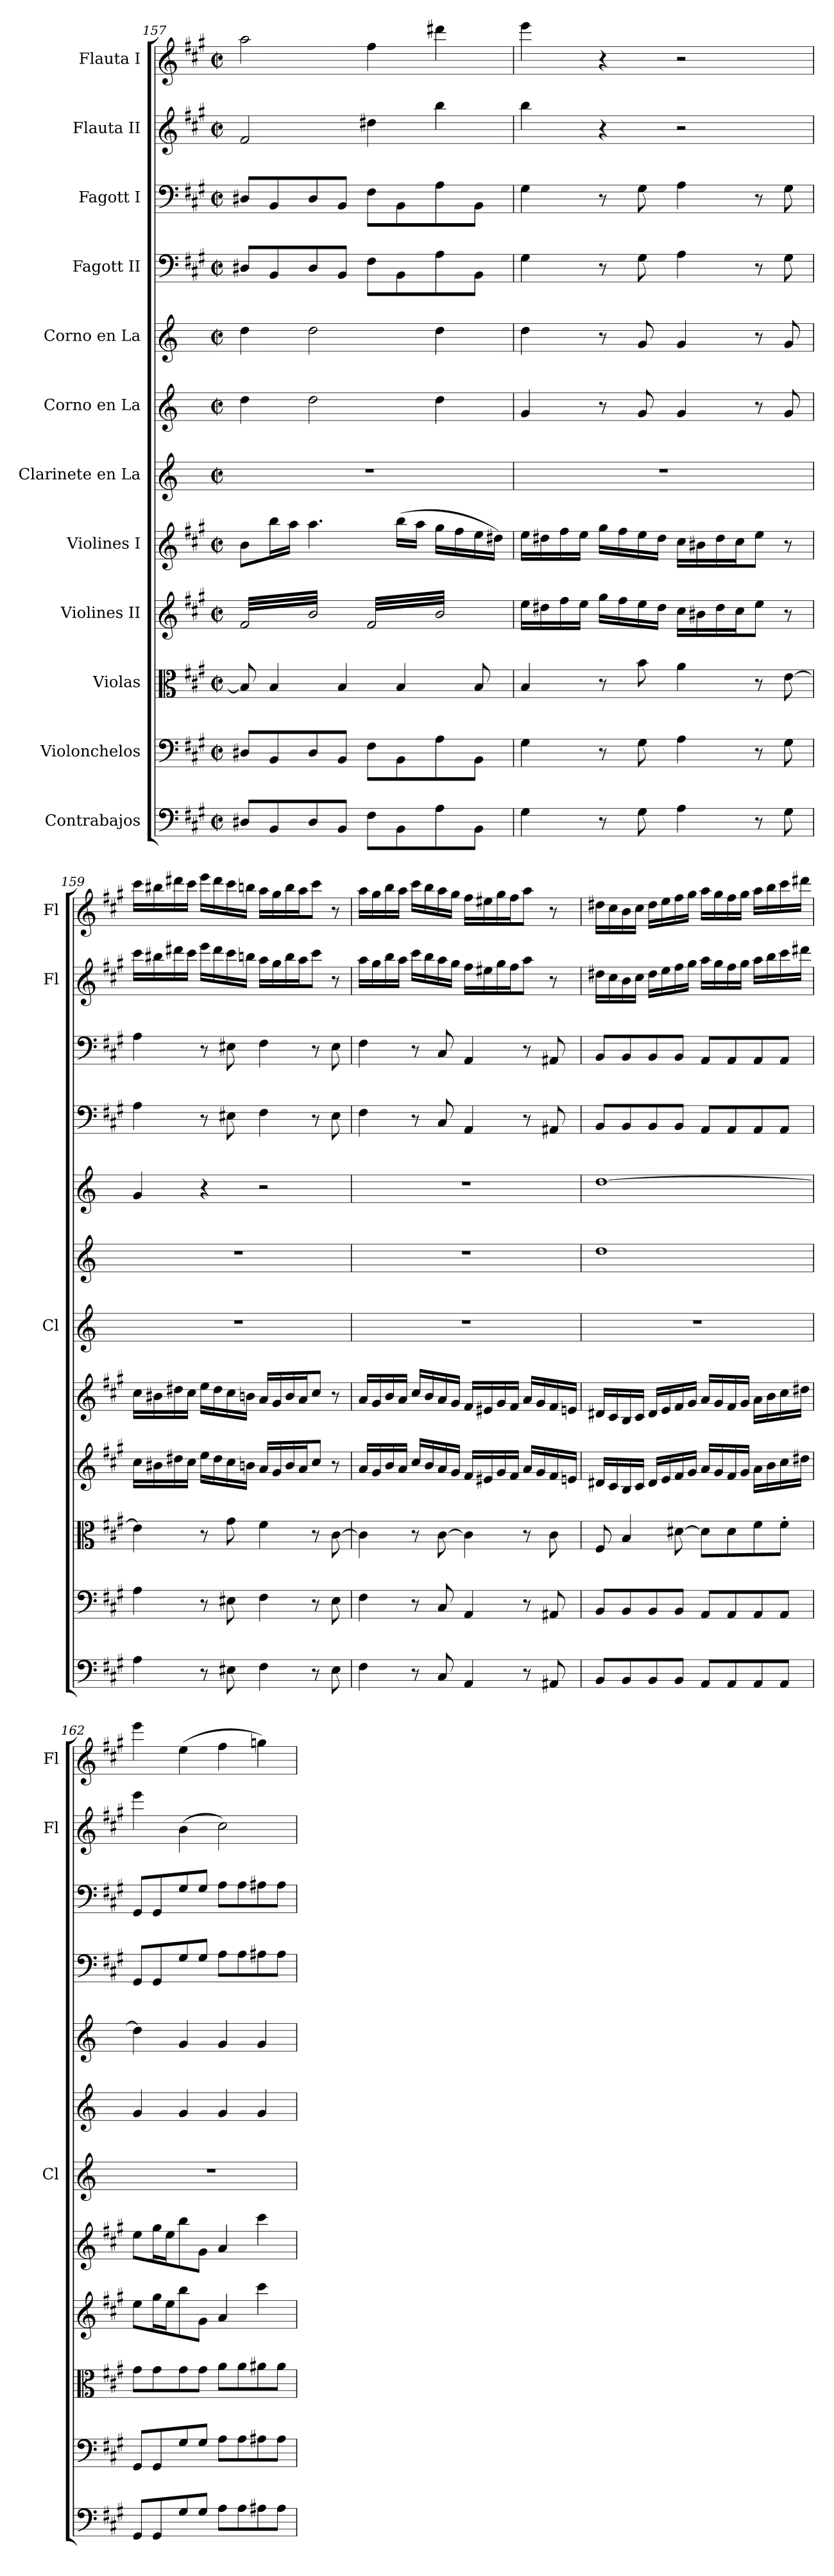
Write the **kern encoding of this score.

**kern	**kern	**kern	**kern	**kern	**kern	**kern	**kern	**kern	**kern	**kern	**kern
*part12	*part11	*part10	*part9	*part8	*part7	*part6	*part5	*part4	*part3	*part2	*part1
*staff12	*staff11	*staff10	*staff9	*staff8	*staff7	*staff6	*staff5	*staff4	*staff3	*staff2	*staff1
*I"Contrabajos	*I"Violonchelos	*I"Violas	*I"Violines II	*I"Violines I	*I"Clarinete en La	*I"Corno en La	*I"Corno en La	*I"Fagott II	*I"Fagott I	*I"Flauta II	*I"Flauta I
*	*	*	*	*	*I'Cl	*	*	*	*	*I'Fl	*I'Fl
*clefF4	*clefF4	*clefC3	*clefG2	*clefG2	*clefG2	*clefG2	*clefG2	*clefF4	*clefF4	*clefG2	*clefG2
*ITrd7c12	*	*	*	*	*ITrd2c3	*ITrd2c3	*ITrd2c3	*	*	*	*
*k[f#c#g#]	*k[f#c#g#]	*k[f#c#g#]	*k[f#c#g#]	*k[f#c#g#]	*k[f#c#g#]	*k[f#c#g#]	*k[f#c#g#]	*k[f#c#g#]	*k[f#c#g#]	*k[f#c#g#]	*k[f#c#g#]
*M2/2	*M2/2	*M2/2	*M2/2	*M2/2	*M2/2	*M2/2	*M2/2	*M2/2	*M2/2	*M2/2	*M2/2
*met(c|)	*met(c|)	*met(c|)	*met(c|)	*met(c|)	*met(c|)	*met(c|)	*met(c|)	*met(c|)	*met(c|)	*met(c|)	*met(c|)
=157	=157	=157	=157	=157	=157	=157	=157	=157	=157	=157	=157
*	*	*	*tremolo	*	*	*	*	*	*	*	*
8DD#X/L	8D#X/L	8B/]	32f#/LLL	8b\L	1r	4b\	4b\	8D#X/L	8D#X/L	2f#/	2aa\
.	.	.	32b\	.	.	.	.	.	.	.	.
.	.	.	32f#/	.	.	.	.	.	.	.	.
.	.	.	32b\	.	.	.	.	.	.	.	.
8BBB/	8BB/	4B/	32f#/	16bb\L	.	.	.	8BB/	8BB/	.	.
.	.	.	32b\	.	.	.	.	.	.	.	.
.	.	.	32f#/	16aa\JJ	.	.	.	.	.	.	.
.	.	.	32b\	.	.	.	.	.	.	.	.
8DD#/	8D#/	.	32f#/	4.aa\	.	2b\	2b\	8D#/	8D#/	.	.
.	.	.	32b\	.	.	.	.	.	.	.	.
.	.	.	32f#/	.	.	.	.	.	.	.	.
.	.	.	32b\	.	.	.	.	.	.	.	.
8BBB/J	8BB/J	4B/	32f#/	.	.	.	.	8BB/J	8BB/J	.	.
.	.	.	32b\	.	.	.	.	.	.	.	.
.	.	.	32f#/	.	.	.	.	.	.	.	.
.	.	.	32b\JJJ	.	.	.	.	.	.	.	.
8FF#\L	8F#\L	.	32f#/LLL	.	.	.	.	8F#\L	8F#\L	4dd#X\	4ff#\
.	.	.	32b\	.	.	.	.	.	.	.	.
.	.	.	32f#/	.	.	.	.	.	.	.	.
.	.	.	32b\	.	.	.	.	.	.	.	.
8BBB\	8BB\	4B/	32f#/	(>16bb\LL	.	.	.	8BB\	8BB\	.	.
.	.	.	32b\	.	.	.	.	.	.	.	.
.	.	.	32f#/	16aa\JJ	.	.	.	.	.	.	.
.	.	.	32b\	.	.	.	.	.	.	.	.
8AA\	8A\	.	32f#/	16gg#\LL	.	4b\	4b\	8A\	8A\	4bb\	4ddd#X\
.	.	.	32b\	.	.	.	.	.	.	.	.
.	.	.	32f#/	16ff#\	.	.	.	.	.	.	.
.	.	.	32b\	.	.	.	.	.	.	.	.
8BBB\J	8BB\J	8B/	32f#/	16ee\	.	.	.	8BB\J	8BB\J	.	.
.	.	.	32b\	.	.	.	.	.	.	.	.
.	.	.	32f#/	16dd#X\JJ)	.	.	.	.	.	.	.
.	.	.	32b\JJJ	.	.	.	.	.	.	.	.
*	*	*	*Xtremolo	*	*	*	*	*	*	*	*
=158	=158	=158	=158	=158	=158	=158	=158	=158	=158	=158	=158
4GG#\	4G#\	4B/	16ee\LL	16ee\LL	1r	4e/	4b\	4G#\	4G#\	4bb\	4eee\
.	.	.	.	.	.	.	.	.	.	.	.
.	.	.	16dd#X\	16dd#X\	.	.	.	.	.	.	.
.	.	.	.	.	.	.	.	.	.	.	.
.	.	.	16ff#\	16ff#\	.	.	.	.	.	.	.
.	.	.	.	.	.	.	.	.	.	.	.
.	.	.	16ee\JJ	16ee\JJ	.	.	.	.	.	.	.
.	.	.	.	.	.	.	.	.	.	.	.
8r	8r	8r	16gg#\LL	16gg#\LL	.	8r	8r	8r	8r	4r	4r
.	.	.	16ff#\	16ff#\	.	.	.	.	.	.	.
8GG#\	8G#\	8b\	16ee\	16ee\	.	8e/	8e/	8G#\	8G#\	.	.
.	.	.	16dd#\JJ	16dd#\JJ	.	.	.	.	.	.	.
4AA\	4A\	4a\	16cc#\LL	16cc#\LL	.	4e/	4e/	4A\	4A\	2r	2r
.	.	.	16b#X\	16b#X\	.	.	.	.	.	.	.
.	.	.	16dd#\	16dd#\	.	.	.	.	.	.	.
.	.	.	16cc#\J	16cc#\J	.	.	.	.	.	.	.
8r	8r	8r	8ee\J	8ee\J	.	8r	8r	8r	8r	.	.
8GG#\	8G#\	[8e\	8r	8r	.	8e/	8e/	8G#\	8G#\	.	.
!!LO:PB:g=z
=159	=159	=159	=159	=159	=159	=159	=159	=159	=159	=159	=159
4AA\	4A\	4e\]	16cc#\LL	16cc#\LL	1r	1r	4e/	4A\	4A\	16ccc#\LL	16ccc#\LL
.	.	.	16b#X\	16b#X\	.	.	.	.	.	16bb#X\	16bb#X\
.	.	.	16dd#X\	16dd#X\	.	.	.	.	.	16ddd#X\	16ddd#X\
.	.	.	16cc#\JJ	16cc#\JJ	.	.	.	.	.	16ccc#\JJ	16ccc#\JJ
8r	8r	8r	16ee\LL	16ee\LL	.	.	4r	8r	8r	16eee\LL	16eee\LL
.	.	.	16dd#\	16dd#\	.	.	.	.	.	16ddd#\	16ddd#\
8EE#X\	8E#X\	8g#\	16cc#\	16cc#\	.	.	.	8E#X\	8E#X\	16ccc#\	16ccc#\
.	.	.	16bn\JJ	16bn\JJ	.	.	.	.	.	16bbn\JJ	16bbn\JJ
4FF#\	4F#\	4f#\	16a/LL	16a/LL	.	.	2r	4F#\	4F#\	16aa\LL	16aa\LL
.	.	.	16g#/	16g#/	.	.	.	.	.	16gg#\	16gg#\
.	.	.	16b/	16b/	.	.	.	.	.	16bb\	16bb\
.	.	.	16a/J	16a/J	.	.	.	.	.	16aa\J	16aa\J
8r	8r	8r	8cc#/J	8cc#/J	.	.	.	8r	8r	8ccc#\J	8ccc#\J
8EE#\	8E#\	[8c#\	8r	8r	.	.	.	8E#\	8E#\	8r	8r
=160	=160	=160	=160	=160	=160	=160	=160	=160	=160	=160	=160
4FF#\	4F#\	4c#\]	16a/LL	16a/LL	1r	1r	1r	4F#\	4F#\	16aa\LL	16aa\LL
.	.	.	16g#/	16g#/	.	.	.	.	.	16gg#\	16gg#\
.	.	.	16b/	16b/	.	.	.	.	.	16bb\	16bb\
.	.	.	16a/JJ	16a/JJ	.	.	.	.	.	16aa\JJ	16aa\JJ
8r	8r	8r	16cc#/LL	16cc#/LL	.	.	.	8r	8r	16ccc#\LL	16ccc#\LL
.	.	.	16b/	16b/	.	.	.	.	.	16bb\	16bb\
8CC#/	8C#/	[8c#\	16a/	16a/	.	.	.	8C#/	8C#/	16aa\	16aa\
.	.	.	16g#/JJ	16g#/JJ	.	.	.	.	.	16gg#\JJ	16gg#\JJ
4AAA/	4AA/	4c#\]	16f#/LL	16f#/LL	.	.	.	4AA/	4AA/	16ff#\LL	16ff#\LL
.	.	.	16e#X/	16e#X/	.	.	.	.	.	16ee#X\	16ee#X\
.	.	.	16g#/	16g#/	.	.	.	.	.	16gg#\	16gg#\
.	.	.	16f#/JJ	16f#/JJ	.	.	.	.	.	16ff#\J	16ff#\J
8r	8r	8r	16a/LL	16a/LL	.	.	.	8r	8r	8aa\J	8aa\J
.	.	.	16g#/	16g#/	.	.	.	.	.	.	.
8AAA#X/	8AA#X/	8c#\	16f#/	16f#/	.	.	.	8AA#X/	8AA#X/	8r	8r
.	.	.	16en/JJ	16en/JJ	.	.	.	.	.	.	.
=161	=161	=161	=161	=161	=161	=161	=161	=161	=161	=161	=161
8BBB/L	8BB/L	8F#/	16d#X/LL	16d#X/LL	1r	1b	[1b	8BB/L	8BB/L	16dd#X\LL	16dd#X\LL
.	.	.	16c#/	16c#/	.	.	.	.	.	16cc#\	16cc#\
8BBB/	8BB/	4B/	16B/	16B/	.	.	.	8BB/	8BB/	16b\	16b\
.	.	.	16c#/JJ	16c#/JJ	.	.	.	.	.	16cc#\JJ	16cc#\JJ
8BBB/	8BB/	.	16d#/LL	16d#/LL	.	.	.	8BB/	8BB/	16dd#\LL	16dd#\LL
.	.	.	16e/	16e/	.	.	.	.	.	16ee\	16ee\
8BBB/J	8BB/J	[8d#X\	16f#/	16f#/	.	.	.	8BB/J	8BB/J	16ff#\	16ff#\
.	.	.	16g#/JJ	16g#/JJ	.	.	.	.	.	16gg#\JJ	16gg#\JJ
8AAA/L	8AA/L	8d#\L]	16a/LL	16a/LL	.	.	.	8AA/L	8AA/L	16aa\LL	16aa\LL
.	.	.	16g#/	16g#/	.	.	.	.	.	16gg#\	16gg#\
8AAA/	8AA/	8d#\	16f#/	16f#/	.	.	.	8AA/	8AA/	16ff#\	16ff#\
.	.	.	16g#/JJ	16g#/JJ	.	.	.	.	.	16gg#\JJ	16gg#\JJ
8AAA/	8AA/	8f#\	16a\LL	16a\LL	.	.	.	8AA/	8AA/	16aa\LL	16aa\LL
.	.	.	16b\	16b\	.	.	.	.	.	16bb\	16bb\
8AAA/J	8AA/J	8f#'\J	16cc#\	16cc#\	.	.	.	8AA/J	8AA/J	16ccc#\	16ccc#\
.	.	.	16dd#X\JJ	16dd#X\JJ	.	.	.	.	.	16ddd#X\JJ	16ddd#X\JJ
!!LO:PB:g=z
=162	=162	=162	=162	=162	=162	=162	=162	=162	=162	=162	=162
8GGG#/L	8GG#/L	8g#\L	8ee\L	8ee\L	1r	4e/	4b\]	8GG#/L	8GG#/L	4eee\	4eee\
8GGG#/	8GG#/	8g#\	16gg#\L	16gg#\L	.	.	.	8GG#/	8GG#/	.	.
.	.	.	16ee\J	16ee\J	.	.	.	.	.	.	.
8GG#/	8G#/	8g#\	8bb\	8bb\	.	4e/	4e/	8G#/	8G#/	(>4b\	(>4ee\
8GG#/J	8G#/J	8g#\J	8g#\J	8g#\J	.	.	.	8G#/J	8G#/J	.	.
8AA\L	8A\L	8a\L	4a/	4a/	.	4e/	4e/	8A\L	8A\L	2cc#\)	4ff#\
8AA\	8A\	8a\	.	.	.	.	.	8A\	8A\	.	.
8AA#X\	8A#X\	8a#X\	4ccc#\	4ccc#\	.	4e/	4e/	8A#X\	8A#X\	.	4ggn\)
8AA#\J	8A#\J	8a#\J	.	.	.	.	.	8A#\J	8A#\J	.	.
=	=	=	=	=	=	=	=	=	=	=	=
*-	*-	*-	*-	*-	*-	*-	*-	*-	*-	*-	*-
